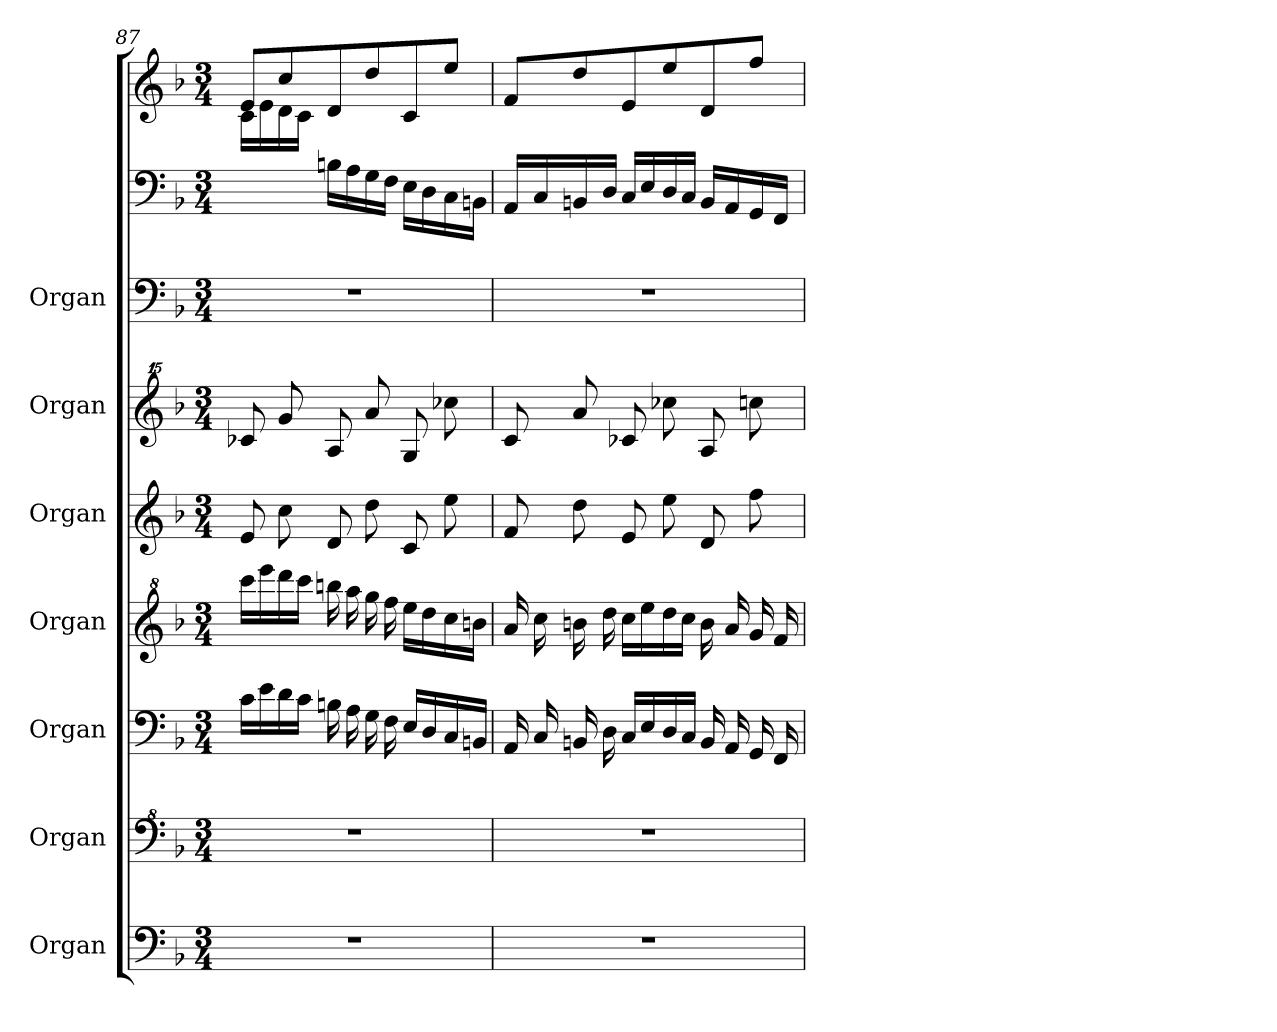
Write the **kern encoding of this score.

**kern	**kern	**kern	**kern	**kern	**kern	**kern	**kern	**kern
*part7	*part6	*part5	*part4	*part3	*part2	*part1	*part1	*part1
*staff9	*staff8	*staff7	*staff6	*staff5	*staff4	*staff3	*staff2	*staff1
*I"Organ	*I"Organ	*I"Organ	*I"Organ	*I"Organ	*I"Organ	*I"Organ	*	*
*	*I'Org.	*	*	*	*	*	*	*
*clefF4	*clefF^4	*clefF4	*clefG^2	*clefG2	*clefG^^2	*clefF4	*clefF4	*clefG2
*k[b-]	*k[b-]	*k[b-]	*k[b-]	*k[b-]	*k[b-]	*k[b-]	*k[b-]	*k[b-]
*M3/4	*M3/4	*M3/4	*M3/4	*M3/4	*M3/4	*M3/4	*M3/4	*M3/4
=87	=87	=87	=87	=87	=87	=87	=87	=87
*	*	*	*	*	*	*	*	*^
2.r	2.r	16c\LL	16cccc\LL	8e/	8ccc-X/	2.r	4ryy	8e/L	16c\LL
.	.	16e\	16eeee\	.	.	.	.	.	16e\
.	.	16d\	16dddd\	8cc\	8ggg/	.	.	8cc/	16d\
.	.	16c\JJ	16cccc\JJ	.	.	.	.	.	16c\JJ
.	.	16Bn\	16bbbn\	8d/	8aa/	.	16Bn\LL	8d/	2ryy
.	.	16A\	16aaa\	.	.	.	16A\	.	.
.	.	16G\	16ggg\	8dd\	8aaa/	.	16G\	8dd/	.
.	.	16F\	16fff\	.	.	.	16F\JJ	.	.
.	.	16E\LL	16eee\LL	8c/	8gg/	.	16E\LL	8c/	.
.	.	16D\	16ddd\	.	.	.	16D\	.	.
.	.	16C/	16ccc\	8ee\	8cccc-X\	.	16C\	8ee/J	.
.	.	16BBn/JJ	16bbn\JJ	.	.	.	16BBn\JJ	.	.
*	*	*	*	*	*	*	*	*v	*v
=88	=88	=88	=88	=88	=88	=88	=88	=88
2.r	2.r	16AA/	16aa/	8f/	8ccc/	2.r	16AA/LL	8f/L
.	.	16C/	16ccc\	.	.	.	16C/	.
.	.	16BBn/	16bbn\	8dd\	8aaa/	.	16BBn/	8dd/
.	.	16D\	16ddd\	.	.	.	16D/JJ	.
.	.	16C/LL	16ccc\LL	8e/	8ccc-X/	.	16C/LL	8e/
.	.	16E\	16eee\	.	.	.	16E/	.
.	.	16D\	16ddd\	8ee\	8cccc-X\	.	16D/	8ee/
.	.	16C/JJ	16ccc\JJ	.	.	.	16C/JJ	.
.	.	16BB/	16bb\	8d/	8aa/	.	16BB/LL	8d/
.	.	16AA/	16aa/	.	.	.	16AA/	.
.	.	16GG/	16gg/	8ff\	8ccccn\	.	16GG/	8ff/J
.	.	16FF/	16ff/	.	.	.	16FF/JJ	.
=	=	=	=	=	=	=	=	=
*-	*-	*-	*-	*-	*-	*-	*-	*-
